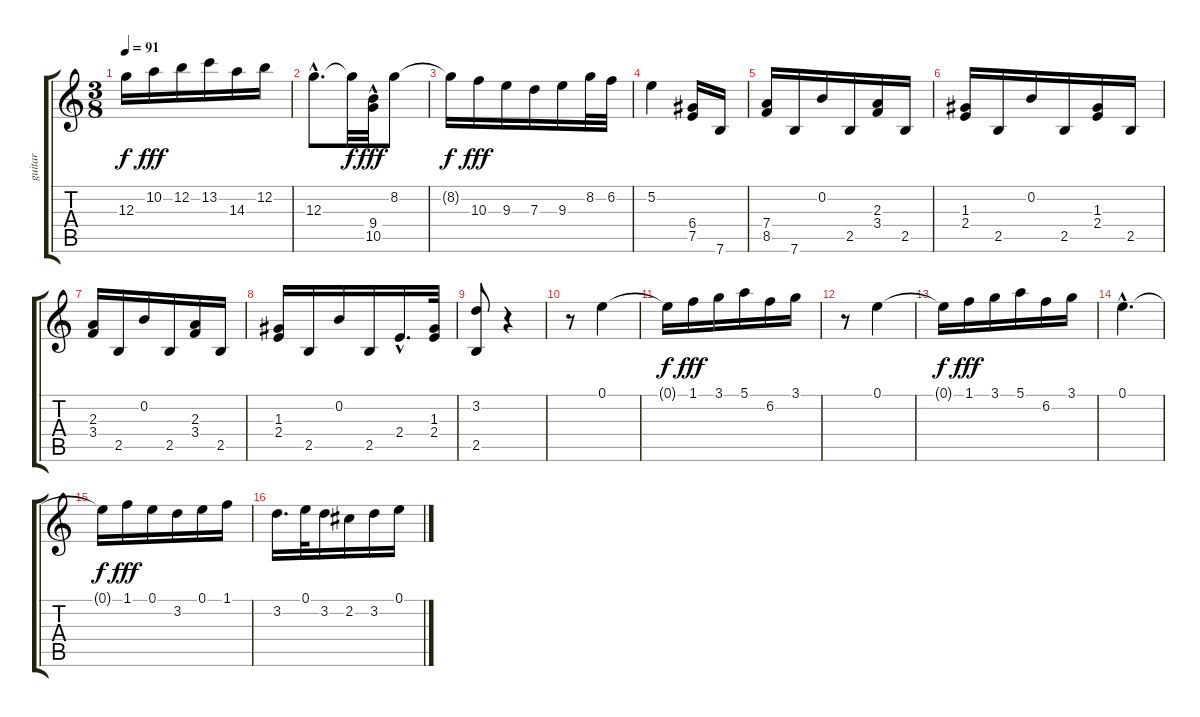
\track ("guitar" "guitar") {instrument acousticguitarnylon}
\staff {score tabs}
\tuning (E4 B3 G3 D3 A2 E2) {hide}
\ts (3 8)
\tempo 91
\clef g2
\ks c
12.3{t}.16{dy f} 10.2.16{dy fff} 12.2.16 13.2.16 14.3.16 12.2.16 |
12.3{hac}.8{d} 12.3{t}.32{dy f} (9.4{hac} 10.5{hac}).32{dy fff} 8.2.8 |
8.2{t}.16{dy f} 10.3.16{dy fff} 9.3.16 7.3.16 9.3.16 8.2.32 6.2.32 |
5.2.4 (6.4 7.5).16 7.6.16 |
(7.4 8.5).16 7.6.16 0.2.16 2.5.16 (2.3 3.4).16 2.5.16 |
(1.3 2.4).16 2.5.16 0.2.16 2.5.16 (1.3 2.4).16 2.5.16 |
(2.3 3.4).16 2.5.16 0.2.16 2.5.16 (2.3 3.4).16 2.5.16 |
(1.3 2.4).16 2.5.16 0.2.16 2.5.16 2.4{hac}.16{d} (1.3 2.4).32 |
(3.2 2.5).8 r.4 |
r.8 0.1.4 |
0.1{t}.16{dy f} 1.1.16{dy fff} 3.1.16 5.1.16 6.2.16 3.1.16 |
r.8 0.1.4 |
0.1{t}.16{dy f} 1.1.16{dy fff} 3.1.16 5.1.16 6.2.16 3.1.16 |
0.1{hac}.4{d} |
0.1{t}.16{dy f} 1.1.16{dy fff} 0.1.16 3.2.16 0.1.16 1.1.16 |
3.2.16{d} 0.1.32 3.2.16 2.2.16 3.2.16 0.1.16
